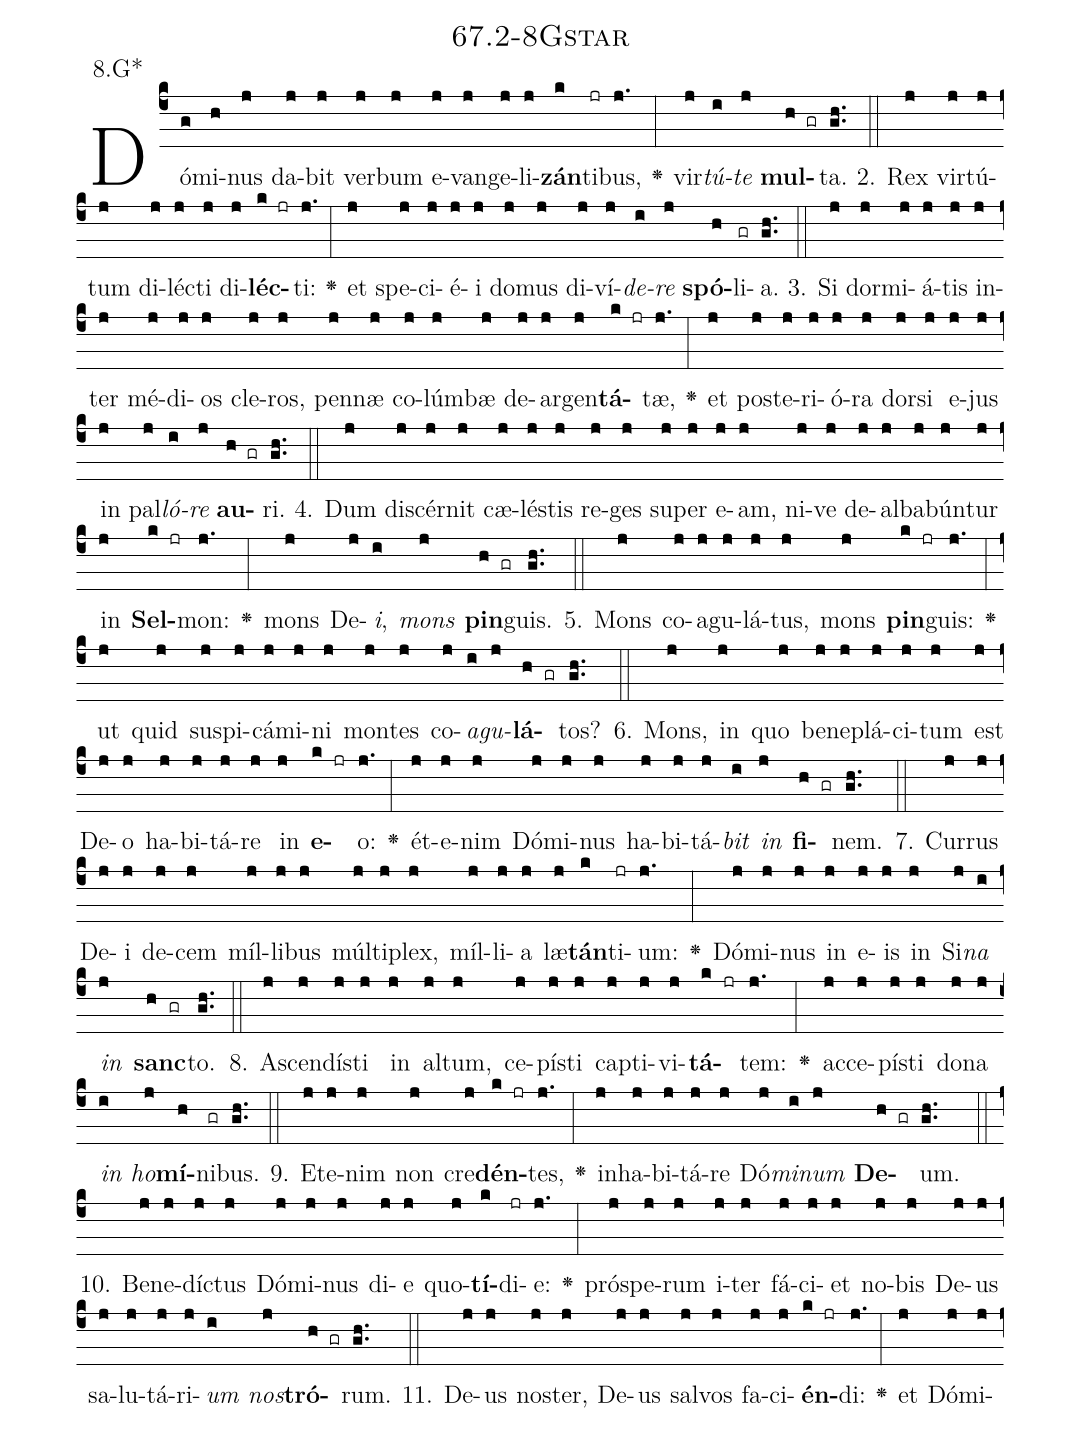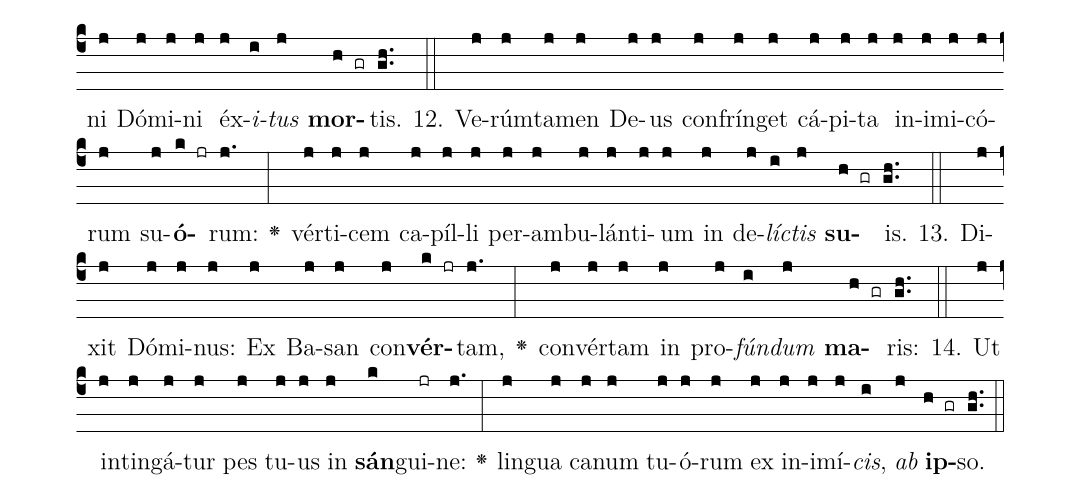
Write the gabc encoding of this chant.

name: 67.2-8Gstar;
annotation: 8.G*;
%%
(c4)Dó(g)mi(h)nus(j) da(j)bit(j) ver(j)bum(j) e(j)van(j)ge(j)li(j)<b>zán</b>(k)ti(jr)bus,(j.) <v>\greheightstar</v>(:) vir(j)<i>tú</i>(i)<i>te</i>(j) <b>mul</b>(h gr)ta.(gh..) (::)
2. Rex(j) vir(j)tú(j)tum(j) di(j)léc(j)ti(j) di(j)<b>léc</b>(k jr)ti:(j.) <v>\greheightstar</v>(:) et(j) spe(j)ci(j)é(j)i(j) do(j)mus(j) di(j)ví(j)<i>de</i>(i)<i>re</i>(j) <b>spó</b>(h)li(gr)a.(gh..) (::)
3. Si(j) dor(j)mi(j)á(j)tis(j) in(j)ter(j) mé(j)di(j)os(j) cle(j)ros,(j) pen(j)næ(j) co(j)lúm(j)bæ(j) de(j)ar(j)gen(j)<b>tá</b>(k jr)tæ,(j.) <v>\greheightstar</v>(:) et(j) post(j)e(j)ri(j)ó(j)ra(j) dor(j)si(j) e(j)jus(j) in(j) pal(j)<i>ló</i>(i)<i>re</i>(j) <b>au</b>(h gr)ri.(gh..) (::)
4. Dum(j) di(j)scér(j)nit(j) cæ(j)lés(j)tis(j) re(j)ges(j) su(j)per(j) e(j)am,(j) ni(j)ve(j) de(j)al(j)ba(j)bún(j)tur(j) in(j) <b>Sel</b>(k jr)mon:(j.) <v>\greheightstar</v>(:) mons(j) De(j)<i>i</i>,(i) <i>mons</i>(j) <b>pin</b>(h gr)guis.(gh..) (::)
5. Mons(j) co(j)a(j)gu(j)lá(j)tus,(j) mons(j) <b>pin</b>(k jr)guis:(j.) <v>\greheightstar</v>(:) ut(j) quid(j) su(j)spi(j)cá(j)mi(j)ni(j) mon(j)tes(j) co(j)<i>a</i>(i)<i>gu</i>(j)<b>lá</b>(h gr)tos?(gh..) (::)
6. Mons,(j) in(j) quo(j) be(j)ne(j)plá(j)ci(j)tum(j) est(j) De(j)o(j) ha(j)bi(j)tá(j)re(j) in(j) <b>e</b>(k jr)o:(j.) <v>\greheightstar</v>(:) ét(j)e(j)nim(j) Dó(j)mi(j)nus(j) ha(j)bi(j)tá(j)<i>bit</i>(i) <i>in</i>(j) <b>fi</b>(h gr)nem.(gh..) (::)
7. Cur(j)rus(j) De(j)i(j) de(j)cem(j) míl(j)li(j)bus(j) múl(j)ti(j)plex,(j) míl(j)li(j)a(j) læ(j)<b>tán</b>(k)ti(jr)um:(j.) <v>\greheightstar</v>(:) Dó(j)mi(j)nus(j) in(j) e(j)is(j) in(j) Si(j)<i>na</i>(i) <i>in</i>(j) <b>sanc</b>(h gr)to.(gh..) (::)
8. A(j)scen(j)dís(j)ti(j) in(j) al(j)tum,(j) ce(j)pís(j)ti(j) cap(j)ti(j)vi(j)<b>tá</b>(k jr)tem:(j.) <v>\greheightstar</v>(:) ac(j)ce(j)pís(j)ti(j) do(j)na(j) <i>in</i>(i) <i>ho</i>(j)<b>mí</b>(h)ni(gr)bus.(gh..) (::)
9. Et(j)e(j)nim(j) non(j) cre(j)<b>dén</b>(k jr)tes,(j.) <v>\greheightstar</v>(:) in(j)ha(j)bi(j)tá(j)re(j) Dó(j)<i>mi</i>(i)<i>num</i>(j) <b>De</b>(h gr)um.(gh..) (::)
10. Be(j)ne(j)díc(j)tus(j) Dó(j)mi(j)nus(j) di(j)e(j) quo(j)<b>tí</b>(k)di(jr)e:(j.) <v>\greheightstar</v>(:) pró(j)spe(j)rum(j) i(j)ter(j) fá(j)ci(j)et(j) no(j)bis(j) De(j)us(j) sa(j)lu(j)tá(j)ri(j)<i>um</i>(i) <i>nos</i>(j)<b>tró</b>(h gr)rum.(gh..) (::)
11. De(j)us(j) nos(j)ter,(j) De(j)us(j) sal(j)vos(j) fa(j)ci(j)<b>én</b>(k jr)di:(j.) <v>\greheightstar</v>(:) et(j) Dó(j)mi(j)ni(j) Dó(j)mi(j)ni(j) éx(j)<i>i</i>(i)<i>tus</i>(j) <b>mor</b>(h gr)tis.(gh..) (::)
12. Ve(j)rúm(j)ta(j)men(j) De(j)us(j) con(j)frín(j)get(j) cá(j)pi(j)ta(j) in(j)i(j)mi(j)có(j)rum(j) su(j)<b>ó</b>(k jr)rum:(j.) <v>\greheightstar</v>(:) vér(j)ti(j)cem(j) ca(j)píl(j)li(j) per(j)am(j)bu(j)lán(j)ti(j)um(j) in(j) de(j)<i>líc</i>(i)<i>tis</i>(j) <b>su</b>(h gr)is.(gh..) (::)
13. Di(j)xit(j) Dó(j)mi(j)nus:(j) Ex(j) Ba(j)san(j) con(j)<b>vér</b>(k jr)tam,(j.) <v>\greheightstar</v>(:) con(j)vér(j)tam(j) in(j) pro(j)<i>fún</i>(i)<i>dum</i>(j) <b>ma</b>(h gr)ris:(gh..) (::)
14. Ut(j) in(j)tin(j)gá(j)tur(j) pes(j) tu(j)us(j) in(j) <b>sán</b>(k)gui(jr)ne:(j.) <v>\greheightstar</v>(:) lin(j)gua(j) ca(j)num(j) tu(j)ó(j)rum(j) ex(j) in(j)i(j)mí(j)<i>cis</i>,(i) <i>ab</i>(j) <b>ip</b>(h gr)so.(gh..) (::)
